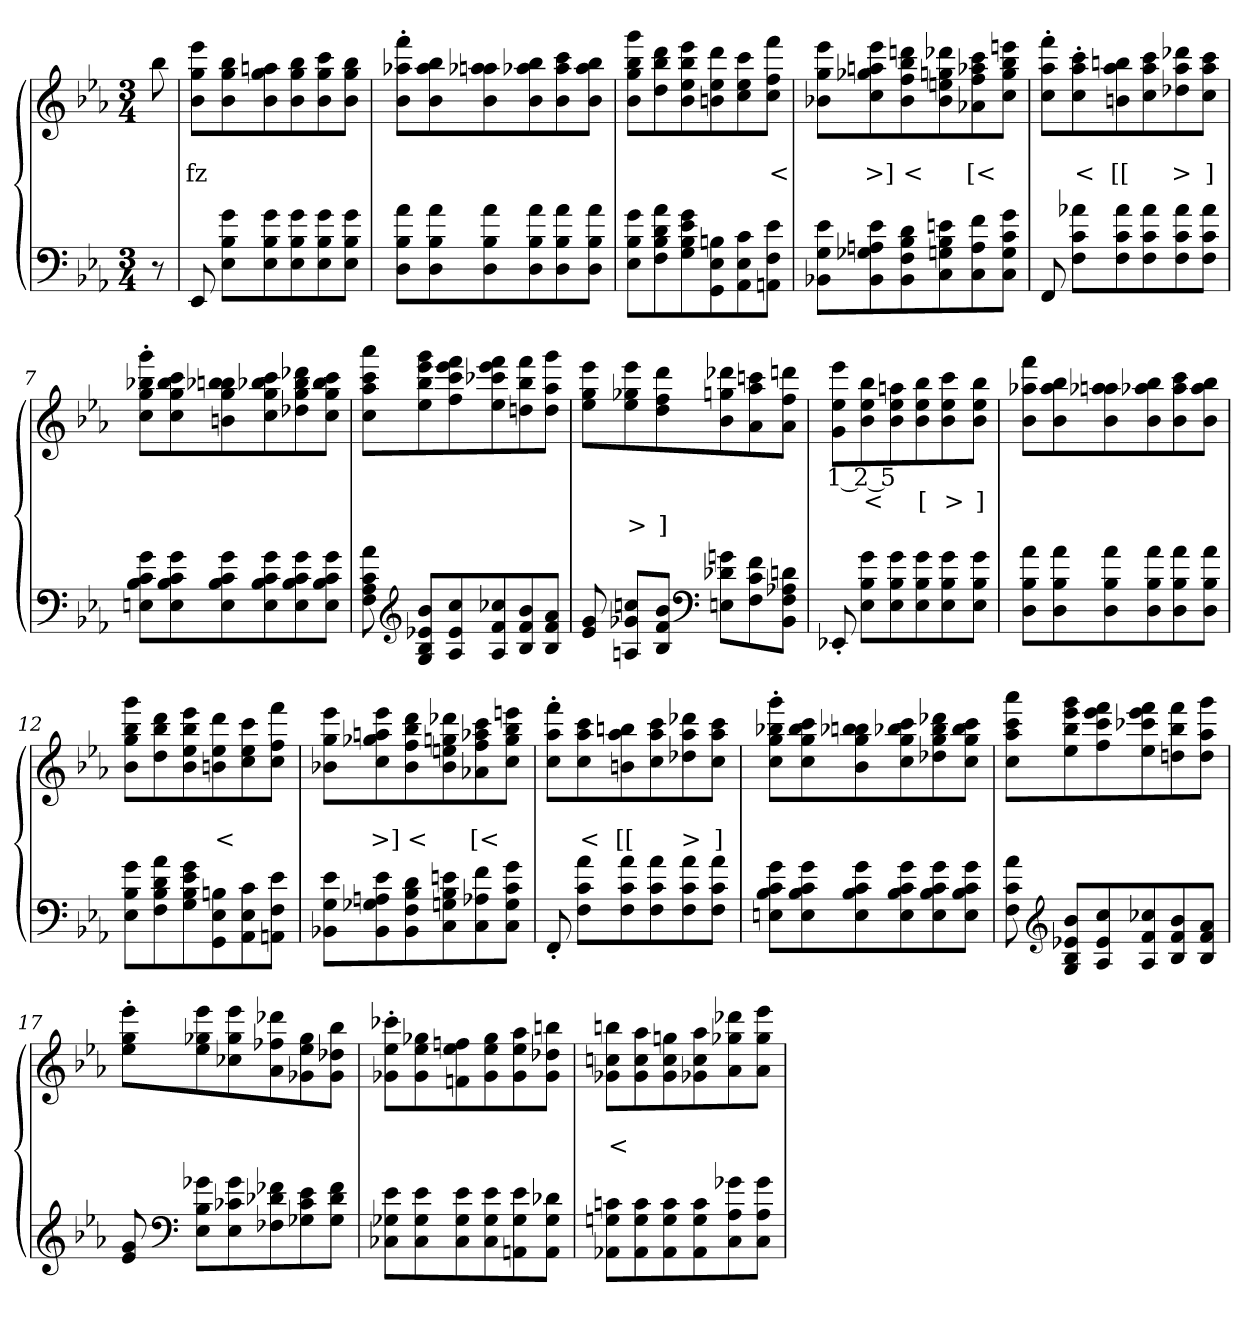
**kern	**kern	**text	**text	**text
*part2	*part1	*part1	*part1	*part1
*staff2	*staff1	*staff1	*staff1	*staff1
*clefF4	*clefG2	*	*	*
*k[b-e-a-]	*k[b-e-a-]	*	*	*
*M3/4	*M3/4	*	*	*
=1	=1	=1	=1	=1
8r	8bb-	.	.	.
=2	=2	=2	=2	=2
8EE-	8eee- 8gg 8b-L	.	fz	.
8g 8B- 8E-L	8bb- 8gg 8b-	.	.	.
8g 8B- 8E-	8aan 8gg 8b-	.	.	.
8g 8B- 8E-	8bb- 8gg 8b-	.	.	.
8g 8B- 8E-	8ccc 8gg 8b-	.	.	.
8g 8B- 8E-J	8bb- 8gg 8b-J	.	.	.
=3	=3	=3	=3	=3
8a- 8B- 8DL	8fff'> 8aa-X'> 8b-'>L	.	.	.
8a- 8B- 8D	8bb- 8aa- 8b-	.	.	.
8a- 8B- 8D	8aan 8aa- 8b-	.	.	.
8a- 8B- 8D	8bb- 8aa-X 8b-	.	.	.
8a- 8B- 8D	8ccc 8aa- 8b-	.	.	.
8a- 8B- 8DJ	8bb- 8aa- 8b-J	.	.	.
=4	=4	=4	=4	=4
8g 8B- 8E-L	8ggg 8bb- 8gg 8b-L	.	.	.
8a- 8d 8B- 8F	8ddd 8bb- 8dd	.	.	.
8g 8e- 8B- 8G	8eee- 8bb- 8ee- 8b-	.	.	.
8Bn 8E- 8GG	8ddd 8ee- 8bn	.	.	.
8c 8E- 8AA-	8ccc 8ee- 8cc	.	.	.
8e- 8F 8AAnJ	8fff 8ff 8ccJ	.	<	.
=5	=5	=5	=5	=5
8e- 8G 8BB-XL	8eee- 8gg 8b-XL	.	.	.
8e- 8An 8G-X 8BB-	8eee- 8aan 8gg-X 8cc	.	>]	.
8d 8B- 8F 8BB-	8dddn 8bb- 8ff 8b-	.	<	.
8en 8B- 8Gn 8C	8ddd-X 8ggn 8een 8b-	.	.	.
8f 8A 8C	8ccc 8aa-X 8ff 8a-X	.	[<	.
8g 8c 8G 8CJ	8eeen 8bb- 8gg 8ccJ	.	.	.
=6	=6	=6	=6	=6
8FF/	8fff'> 8aa-'> 8cc'>L	.	.	.
8a-X 8c 8FL	8ccc'> 8aa-'> 8cc'>	.	<	.
8a- 8c 8F	8bbn 8aa- 8bn	.	[[	.
8a- 8c 8F	8ccc 8aa- 8cc	.	.	.
8a- 8c 8F	8ddd-X 8aa- 8dd-X	.	>	.
8a- 8c 8FJ	8ccc 8aa- 8ccJ	.	]	.
=7	=7	=7	=7	=7
8g 8c 8B- 8EnL	8ggg'> 8bb-X'> 8gg'> 8cc'>L	.	.	.
8g 8c 8B- 8E	8ccc 8bb- 8gg 8cc	.	.	.
8g 8c 8B- 8E	8bbn 8bb- 8gg 8bn	.	.	.
8g 8c 8B- 8E	8ccc 8bb-X 8gg 8cc	.	.	.
8g 8c 8B- 8E	8ddd-X 8bb- 8gg 8dd-X	.	.	.
8g 8c 8B- 8EJ	8ccc 8bb- 8gg 8ccJ	.	.	.
=8	=8	=8	=8	=8
8a- 8c 8A- 8F	8aaa- 8ccc 8aa- 8ccL	.	.	.
*clefG2	*	*	*	*
8b- 8e-X 8B- 8GL	8ggg 8eee- 8bb- 8ee-	.	.	.
8cc 8e- 8A-	8fff 8eee- 8ccc 8ff	.	.	.
8cc-X 8f 8A-	8fff 8eee- 8ccc-X 8ee-	.	.	.
8b- 8f 8B-	8fff 8bb- 8ddn	.	.	.
8a- 8f 8B-J	8ggg 8aa- 8ddJ	.	.	.
=9	=9	=9	=9	=9
8g 8e-	8eee- 8gg 8ee-L	.	.	.
8ccn 8g-X 8AnL	8eee- 8gg-X 8ee-	.	.	>
8b- 8f 8B-J	8ddd 8ff 8dd	.	.	]
*clefF4	*	*	*	*
8gn 8d-X 8EnL	8ddd-X 8ggn 8b-	.	.	.
8f 8c 8F	8cccn 8aa- 8a-	.	.	.
8dn 8A-X 8F 8BB-J	8dddn 8ff 8a-J	.	.	.
=10	=10	=10	=10	=10
8EE-X'>	8eee- 8ee- 8gL	1 2 5	.	.
8g 8B- 8E-L	8bb- 8ee- 8b-	.	<	.
8g 8B- 8E-	8aan 8ee- 8b-	.	.	.
8g 8B- 8E-	8bb- 8ee- 8b-	.	[	.
8g 8B- 8E-	8ccc 8ee- 8b-	.	>	.
8g 8B- 8E-J	8bb- 8ee- 8b-J	.	]	.
=11	=11	=11	=11	=11
8a- 8B- 8DL	8fff 8aa-X 8b-L	.	.	.
8a- 8B- 8D	8bb- 8aa- 8b-	.	.	.
8a- 8B- 8D	8aan 8aa- 8b-	.	.	.
8a- 8B- 8D	8bb- 8aa-X 8b-	.	.	.
8a- 8B- 8D	8ccc 8aa- 8b-	.	.	.
8a- 8B- 8DJ	8bb- 8aa- 8b-J	.	.	.
=12	=12	=12	=12	=12
8g 8B- 8E-L	8ggg 8bb- 8gg 8b-L	.	.	.
8a- 8d 8B- 8F	8ddd 8bb- 8dd	.	.	.
8g 8e- 8B- 8G	8eee- 8bb- 8ee- 8b-	.	.	.
8Bn 8E- 8GG	8ddd 8ee- 8bn	.	<	.
8c 8E- 8AA-	8ccc 8ee- 8cc	.	.	.
8e- 8F 8AAnJ	8fff 8ff 8ccJ	.	.	.
=13	=13	=13	=13	=13
8e- 8G 8BB-XL	8eee- 8gg 8b-XL	.	.	.
8e- 8An 8G-X 8BB-	8eee- 8aan 8gg-X 8cc	.	>]	.
8d 8B- 8F 8BB-	8ddd 8bb- 8ff 8b-	.	<	.
8en 8B- 8Gn 8C	8ddd-X 8ggn 8een 8b-	.	.	.
8f 8A-X 8C	8ccc 8aa-X 8ff 8a-X	.	[<	.
8g 8c 8G 8CJ	8eeen 8bb- 8gg 8ccJ	.	.	.
=14	=14	=14	=14	=14
8FF'>	8fff'> 8aa-'> 8cc'>L	.	.	.
8a- 8c 8FL	8ccc 8aa- 8cc	.	<	.
8a- 8c 8F	8bbn 8aa- 8bn	.	[[	.
8a- 8c 8F	8ccc 8aa- 8cc	.	.	.
8a- 8c 8F	8ddd-X 8aa- 8dd-X	.	>	.
8a- 8c 8FJ	8ccc 8aa- 8ccJ	.	]	.
=15	=15	=15	=15	=15
8g 8c 8B- 8EnL	8ggg'> 8bb-X'> 8gg'> 8cc'>L	.	.	.
8g 8c 8B- 8E	8ccc 8bb- 8gg 8cc	.	.	.
8g 8c 8B- 8E	8bbn 8bb- 8gg 8b-	.	.	.
8g 8c 8B- 8E	8ccc 8bb-X 8gg 8cc	.	.	.
8g 8c 8B- 8E	8ddd-X 8bb- 8gg 8dd-X	.	.	.
8g 8c 8B- 8EJ	8ccc 8bb- 8gg 8ccJ	.	.	.
=16	=16	=16	=16	=16
8a- 8c 8F	8aaa- 8ccc 8aa- 8ccL	.	.	.
*clefG2	*	*	*	*
8b- 8e-X 8B- 8GL	8ggg 8eee- 8bb- 8ee-	.	.	.
8cc 8e- 8A-	8fff 8eee- 8ccc 8ff	.	.	.
8cc-X 8f 8A-	8fff 8eee- 8ccc-X 8ee-	.	.	.
8b- 8f 8B-	8fff 8bb- 8ddn	.	.	.
8a- 8f 8B-J	8ggg 8aa- 8ddJ	.	.	.
=17	=17	=17	=17	=17
8g 8e-	8eee-'> 8gg'> 8ee-'>L	.	.	.
*clefF4	*	*	*	*
8g-X 8B- 8E-L	8eee- 8gg-X 8ee-	.	.	.
8g- 8c-X 8E-	8eee- 8gg- 8cc-X	.	.	.
8f-X 8d-X 8F-X	8ddd-X 8ff-X 8a-	.	.	.
8e- 8c- 8G-	8gg- 8ee- 8g-	.	.	.
8f- 8d- 8G-J	8bb- 8dd- 8g-J	.	.	.
=18	=18	=18	=18	=18
8e- 8G-X 8C-XL	8ccc-X'> 8ee-'> 8g-X'>L	.	.	.
8e- 8G- 8C-	8gg- 8ee- 8g-	.	.	.
8e- 8G- 8C-	8ffn 8ee- 8fn	.	.	.
8e- 8G- 8C-	8gg- 8ee- 8g-	.	.	.
8e- 8G- 8AAn	8aa- 8ee- 8g-	.	.	.
8d-X 8G- 8AAJ	8bbn 8dd-X 8g-J	.	.	.
=19	=19	=19	=19	=19
8cn 8Gn 8AA-XL	8bbn 8ccn 8g-XL	.	<	.
8c 8G 8AA-	8aa- 8cc 8g-	.	.	.
8c 8G 8AA-	8ggn 8cc 8g-	.	.	.
8c 8G 8AA-	8aa- 8cc 8g-X	.	.	.
8g-X 8A- 8C	8ddd-X 8gg- 8a-	.	.	.
8g- 8A- 8CJ	8eee- 8gg- 8a-J	.	.	.
=	=	=	=	=
*-	*-	*-	*-	*-
